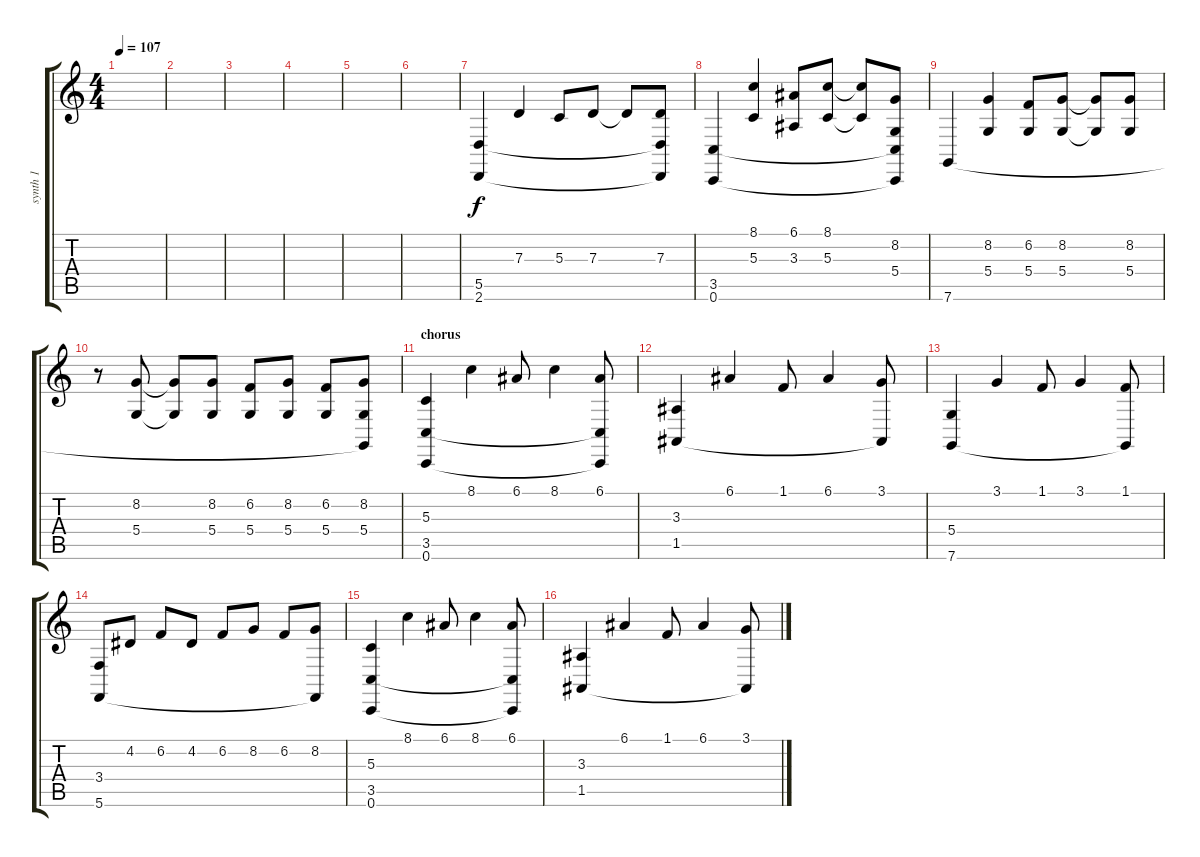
\track ("synth 1" "synth 1") {instrument marimba}
\staff {score tabs}
\tuning (E4 B3 G3 D3 A2 C2) {hide}
\ts (4 4)
\tempo 107
\clef g2
\ks c
|
|
|
|
|
|
(5.5 2.6).4{volume 16 balance 8 instrument acousticgrandpiano} 7.3.4 5.3.8 7.3.8 7.3{t}.8 (7.3 5.5{t} 2.6{t}).8 |
(3.5 0.6).4 (8.1 5.3).4 (6.1 3.3).8 (8.1 5.3).8 (8.1{t} 5.3{t}).8 (8.2 5.4 3.5{t} 0.6{t}).8 |
7.6.4 (8.2 5.4).4 (6.2 5.4).8 (8.2 5.4).8 (8.2{t} 5.4{t}).8 (8.2 5.4).8 |
r.8 (8.2 5.4).8 (8.2{t} 5.4{t}).8 (8.2 5.4).8 (6.2 5.4).8 (8.2 5.4).8 (6.2 5.4).8 (8.2 5.4 7.6{t}).8 |
\section ("" "chorus")
(5.3 3.5 0.6).4{volume 16} 8.1.4 6.1.8 8.1.4 (6.1 3.5{t} 0.6{t}).8 |
(3.3 1.5).4 6.1.4 1.1.8 6.1.4 (3.1 1.5{t}).8 |
(5.4 7.6).4 3.1.4 1.1.8 3.1.4 (1.1 7.6{t}).8 |
(3.4 5.6).8 4.2.8 6.2.8 4.2.8 6.2.8 8.2.8 6.2.8 (8.2 5.6{t}).8 |
(5.3 3.5 0.6).4{volume 16} 8.1.4 6.1.8 8.1.4 (6.1 3.5{t} 0.6{t}).8 |
(3.3 1.5).4 6.1.4 1.1.8 6.1.4 (3.1 1.5{t}).8
